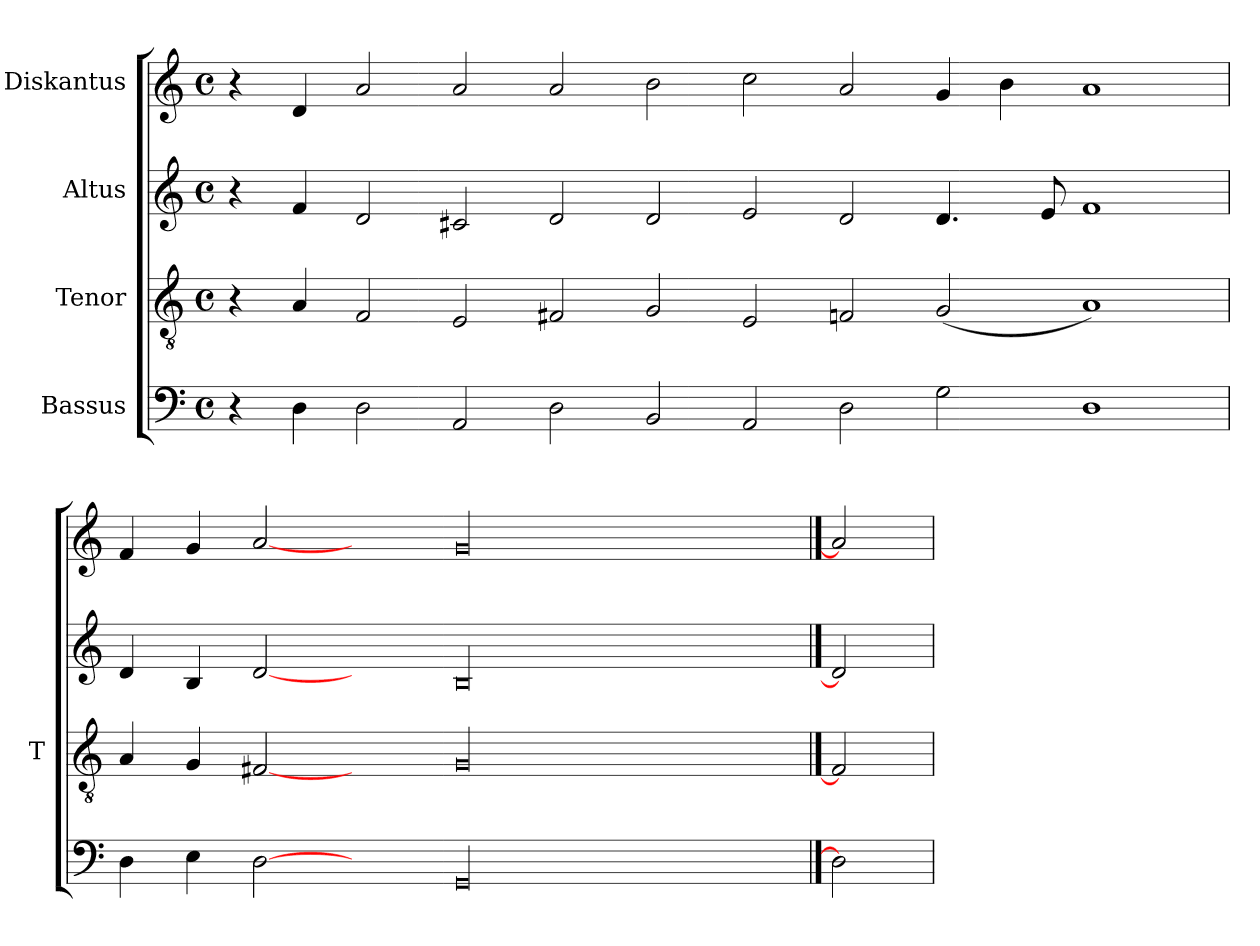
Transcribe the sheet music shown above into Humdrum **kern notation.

**kern	**kern	**kern	**kern
*part4	*part3	*part2	*part1
*staff4	*staff3	*staff2	*staff1
*I"Bassus	*I"Tenor	*I"Altus	*I"Diskantus
*	*I'T	*	*
*clefF4	*clefGv2	*clefG2	*clefG2
*k[]	*k[]	*k[]	*k[]
*M2/2	*M2/2	*M2/2	*M2/2
*met(c)	*met(c)	*met(c)	*met(c)
=	=	=	=
4r	4r	4r	4r
4D	4A	4f	4d
2D	2F	2d	2a
2AA	2E	2c#X	2a
2D	2F#X	2d	2a
2BB	2G	2d	2b
2AA	2E	2e	2cc
2D	2Fn	2d	2a
2G	(2G	4.d	4g
.	.	.	4b
.	.	8e	.
1D	1A)	1f	1a
=	=	=	=
4D	4A	4d	4f
4E	4G	4B	4g
[2D	[2F#X	[2d	[2a
2ryy	2ryy	2ryy	2ryy
00GG	00G	00B	00g
==1	==1	==1	==1
2D]	2F#]	2d]	2a]
=	=	=	=
*-	*-	*-	*-
